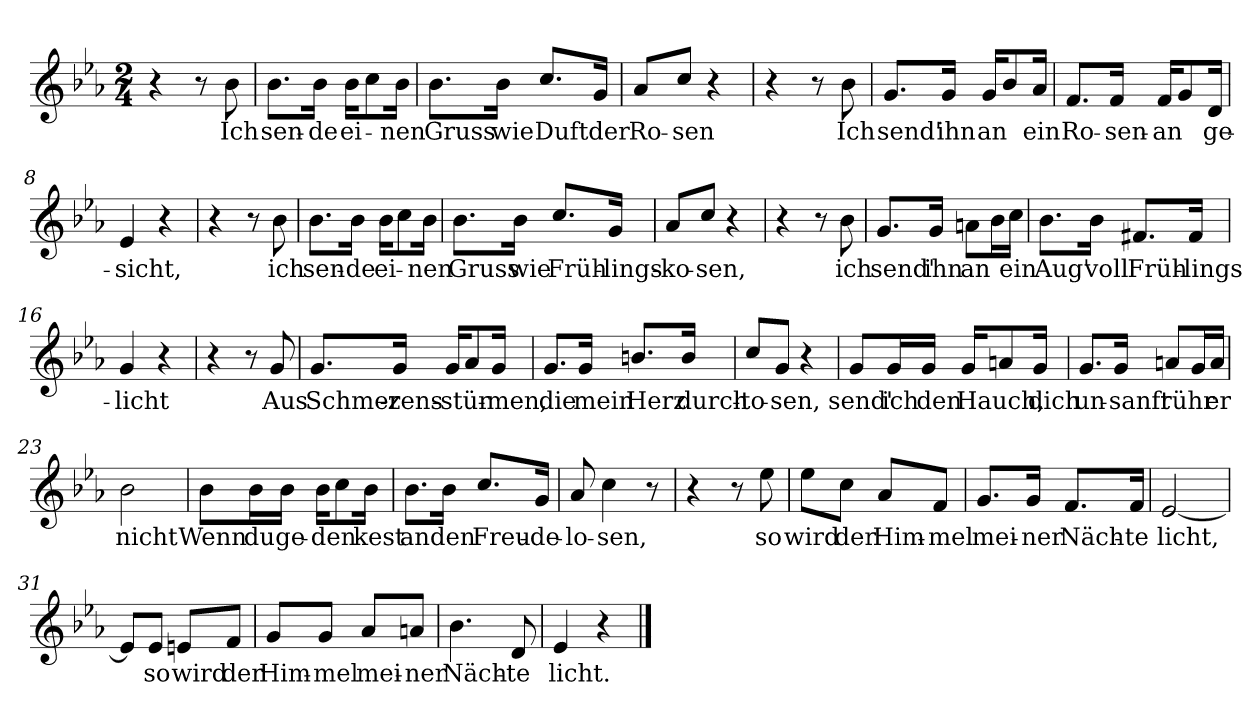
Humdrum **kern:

**kern	**text
*part1	*part1
*staff1	*staff1
*clefG2	*
*k[b-e-a-]	*
*M2/4	*
=1	=1
4r	.
8r	.
!	!LO:LY:b
8b-\	Ich
=2	=2
!	!LO:LY:b
8.b-\L	sen-
!	!LO:LY:b
16b-\Jk	-de
!	!LO:LY:b
16b-\KL	ei-
8cc\	.
!	!LO:LY:b
16b-\Jk	-nen
=3	=3
!	!LO:LY:b
8.b-\L	Gruss
!	!LO:LY:b
16b-\Jk	wie
!	!LO:LY:b
8.cc/L	Duft
!	!LO:LY:b
16g/Jk	der
=4	=4
!	!LO:LY:b
8a-/L	Ro-
!	!LO:LY:b
8cc/J	-sen
4r	.
=5	=5
4r	.
8r	.
!	!LO:LY:b
8b-\	Ich
=6	=6
!	!LO:LY:b
8.g/L	send'
!	!LO:LY:b
16g/Jk	ihn
!	!LO:LY:b
16g/KL	an
8b-/	.
!	!LO:LY:b
16a-/Jk	ein
=7	=7
!	!LO:LY:b
8.f/L	Ro-
!	!LO:LY:b
16f/Jk	-sen-
!	!LO:LY:b
16f/KL	-an
8g/	.
!	!LO:LY:b
16d/Jk	-ge-
=8	=8
!	!LO:LY:b
4e-/	-sicht,
4r	.
!!LO:LB:g=z
=9	=9
4r	.
8r	.
!	!LO:LY:b
8b-\	ich
=10	=10
!	!LO:LY:b
8.b-\L	sen-
!	!LO:LY:b
16b-\Jk	-de
!	!LO:LY:b
16b-\KL	ei-
8cc\	.
!	!LO:LY:b
16b-\Jk	-nen
=11	=11
!	!LO:LY:b
8.b-\L	Gruss
!	!LO:LY:b
16b-\Jk	wie
!	!LO:LY:b
8.cc/L	Früh-
!	!LO:LY:b
16g/Jk	-lings-
=12	=12
!	!LO:LY:b
8a-/L	-ko-
!	!LO:LY:b
8cc/J	-sen,
4r	.
=13	=13
4r	.
8r	.
!	!LO:LY:b
8b-\	ich
=14	=14
!	!LO:LY:b
8.g/L	send'
!	!LO:LY:b
16g/Jk	ihn
!	!LO:LY:b
8an\L	an
16b-\L	.
!	!LO:LY:b
16cc\JJ	ein
=15	=15
!	!LO:LY:b
8.b-\L	Aug'
!	!LO:LY:b
16b-\Jk	voll
!	!LO:LY:b
8.f#X/L	Früh-
!	!LO:LY:b
16f#/Jk	-lings-
=16	=16
!	!LO:LY:b
4g/	-licht
4r	.
!!LO:LB:g=z
=17	=17
4r	.
8r	.
!	!LO:LY:b
8g/	Aus
=18	=18
!	!LO:LY:b
8.g/L	Schmer-
!	!LO:LY:b
16g/Jk	-zens-
!	!LO:LY:b
16g/KL	-stür-
8a-/	.
!	!LO:LY:b
16g/Jk	-men,
=19	=19
!	!LO:LY:b
8.g/L	die
!	!LO:LY:b
16g/Jk	mein
!	!LO:LY:b
8.bn/L	Herz
!	!LO:LY:b
16b/Jk	durch-
=20	=20
!	!LO:LY:b
8cc/L	-to-
!	!LO:LY:b
8g/J	-sen,
4r	.
=21	=21
!	!LO:LY:b
8g/L	send'
!	!LO:LY:b
16g/L	ich
!	!LO:LY:b
16g/JJ	den
!	!LO:LY:b
16g/KL	Hauch,
8an/	.
!	!LO:LY:b
16g/Jk	dich
=22	=22
!	!LO:LY:b
8.g/L	un-
!	!LO:LY:b
16g/Jk	-sanft
!	!LO:LY:b
8an/L	rühr
16g/L	.
!	!LO:LY:b
16a/JJ	er
!!LO:LB:g=z
=23	=23
!	!LO:LY:b
2b-\	nicht
=24	=24
!	!LO:LY:b
8b-\L	Wenn
!	!LO:LY:b
16b-\L	du
!	!LO:LY:b
16b-\JJ	ge-
!	!LO:LY:b
16b-\KL	den
8cc\	.
!	!LO:LY:b
16b-\Jk	kest
=25	=25
!	!LO:LY:b
8.b-\L	an
!	!LO:LY:b
16b-\Jk	den
!	!LO:LY:b
8.cc/L	Freu-
!	!LO:LY:b
16g/Jk	-de-
=26	=26
!	!LO:LY:b
8a-/	-lo-
!	!LO:LY:b
4cc\	-sen,
8r	.
=27	=27
4r	.
8r	.
!	!LO:LY:b
8ee-\	so
=28	=28
!	!LO:LY:b
8ee-\L	wird
!	!LO:LY:b
8cc\J	der
!	!LO:LY:b
8a-/L	Him-
!	!LO:LY:b
8f/J	-mel
=29	=29
!	!LO:LY:b
8.g/L	mei-
!	!LO:LY:b
16g/Jk	-ner
!	!LO:LY:b
8.f/L	Näch-
!	!LO:LY:b
16f/Jk	-te
=30	=30
!	!LO:LY:b
[2e-/	licht,
!!LO:LB:g=z
=31	=31
8e-/L]	.
!	!LO:LY:b
8e-/J	so
!	!LO:LY:b
8en/L	wird
!	!LO:LY:b
8f/J	der
=32	=32
!	!LO:LY:b
8g/L	Him-
!	!LO:LY:b
8g/J	-mel
!	!LO:LY:b
8a-/L	mei-
!	!LO:LY:b
8an/J	-ner
=33	=33
!	!LO:LY:b
4.b-\	Näch-
!	!LO:LY:b
8d/	-te
=34	=34
!	!LO:LY:b
4e-/	licht.
4r	.
==	==
*-	*-
